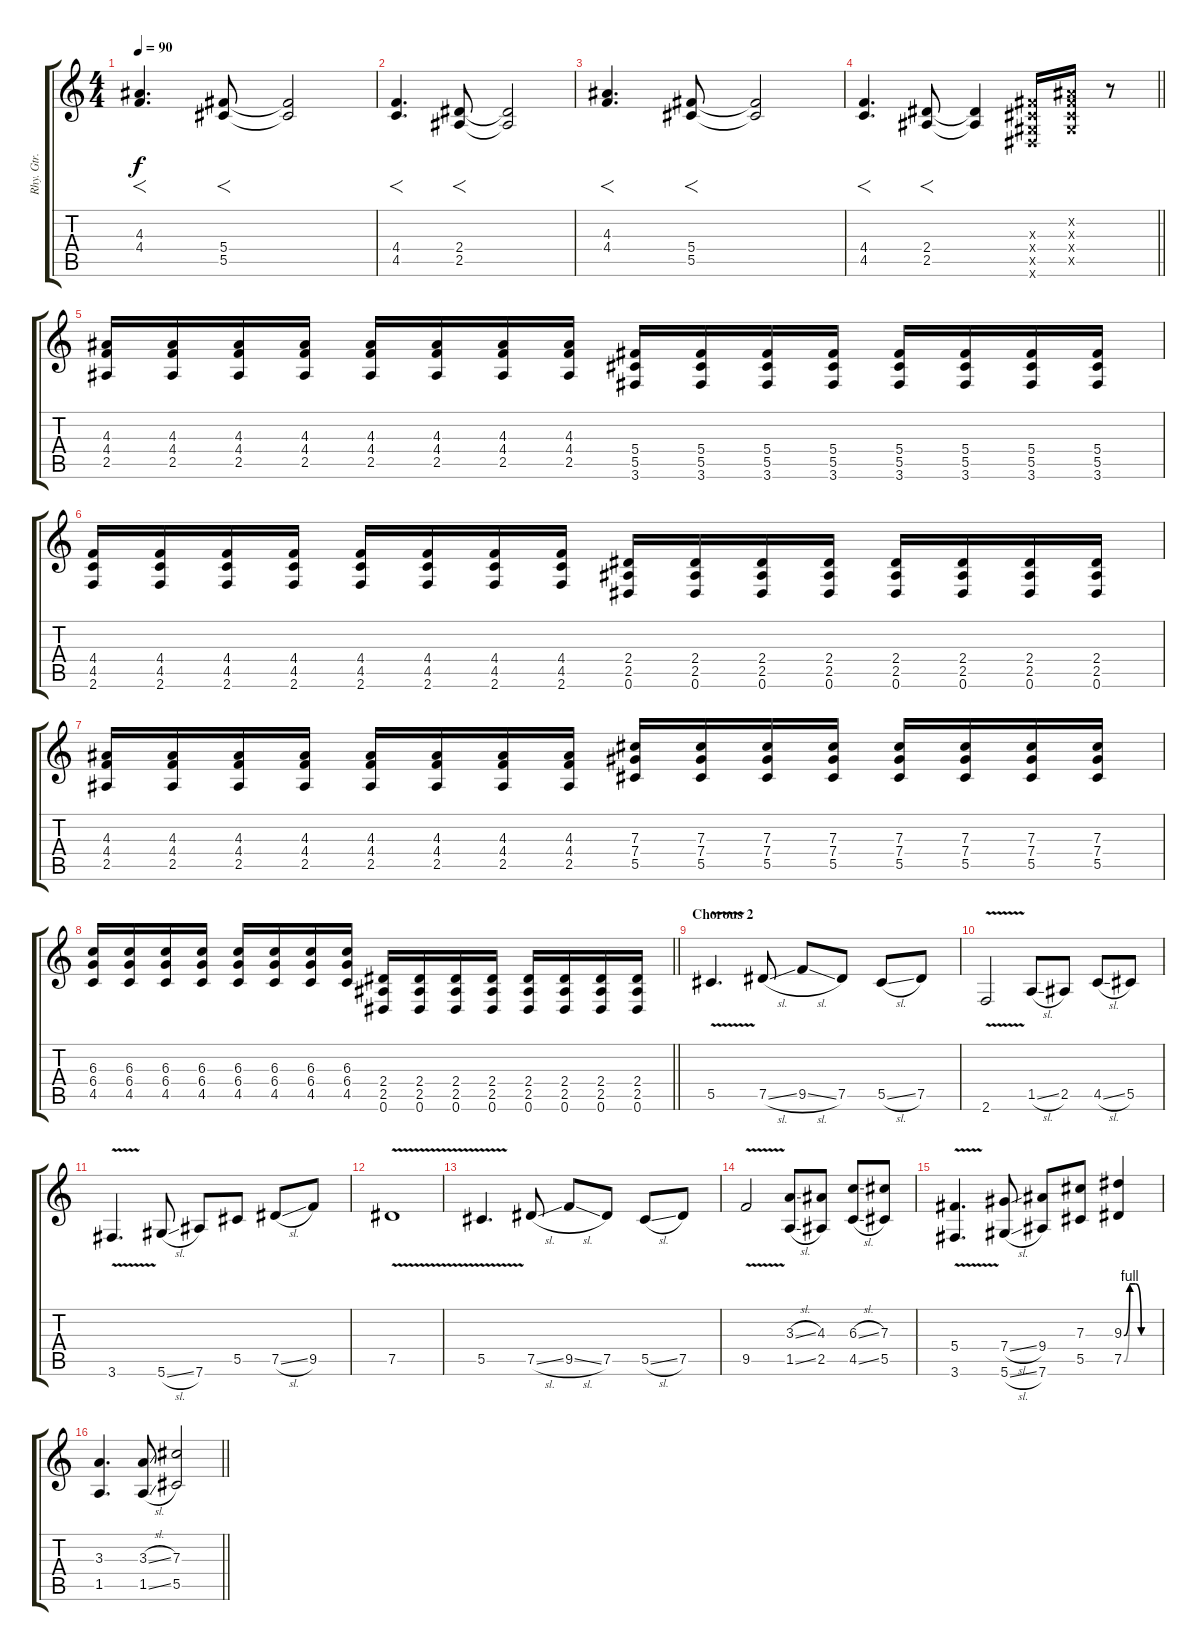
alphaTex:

\track ("Rhy. Gtr. 2" "Rhy. Gtr. ") {instrument distortionguitar}
\staff {score tabs}
\tuning (Eb4 Bb3 Gb3 Db3 Ab2 Eb2) {hide}
\ts (4 4)
\tempo 90
\clef g2
\ks c
(4.3 4.4).4{f d dy f} (5.4 5.5).8{f} (5.4{t} 5.5{t}).2 |
(4.4 4.5).4{f d} (2.4 2.5).8{f} (2.4{t} 2.5{t}).2 |
(4.3 4.4).4{f d} (5.4 5.5).8{f} (5.4{t} 5.5{t}).2 |
\barLineRight lightlight
(4.4 4.5).4{f d} (2.4 2.5).8{f} (2.4{t} 2.5{t}).4 (0.3{x} 0.4{x} 0.5{x} 0.6{x}).16 (0.2{x} 0.3{x} 0.4{x} 0.5{x}).16 r.8 |
\section ("" "")
(4.3 4.4 2.5).16 (4.3 4.4 2.5).16 (4.3 4.4 2.5).16 (4.3 4.4 2.5).16 (4.3 4.4 2.5).16 (4.3 4.4 2.5).16 (4.3 4.4 2.5).16 (4.3 4.4 2.5).16 (5.4 5.5 3.6).16 (5.4 5.5 3.6).16 (5.4 5.5 3.6).16 (5.4 5.5 3.6).16 (5.4 5.5 3.6).16 (5.4 5.5 3.6).16 (5.4 5.5 3.6).16 (5.4 5.5 3.6).16 |
(4.4 4.5 2.6).16 (4.4 4.5 2.6).16 (4.4 4.5 2.6).16 (4.4 4.5 2.6).16 (4.4 4.5 2.6).16 (4.4 4.5 2.6).16 (4.4 4.5 2.6).16 (4.4 4.5 2.6).16 (2.4 2.5 0.6).16 (2.4 2.5 0.6).16 (2.4 2.5 0.6).16 (2.4 2.5 0.6).16 (2.4 2.5 0.6).16 (2.4 2.5 0.6).16 (2.4 2.5 0.6).16 (2.4 2.5 0.6).16 |
(4.3 4.4 2.5).16 (4.3 4.4 2.5).16 (4.3 4.4 2.5).16 (4.3 4.4 2.5).16 (4.3 4.4 2.5).16 (4.3 4.4 2.5).16 (4.3 4.4 2.5).16 (4.3 4.4 2.5).16 (7.3 7.4 5.5).16 (7.3 7.4 5.5).16 (7.3 7.4 5.5).16 (7.3 7.4 5.5).16 (7.3 7.4 5.5).16 (7.3 7.4 5.5).16 (7.3 7.4 5.5).16 (7.3 7.4 5.5).16 |
\barLineRight lightlight
(6.3 6.4 4.5).16 (6.3 6.4 4.5).16 (6.3 6.4 4.5).16 (6.3 6.4 4.5).16 (6.3 6.4 4.5).16 (6.3 6.4 4.5).16 (6.3 6.4 4.5).16 (6.3 6.4 4.5).16 (2.4 2.5 0.6).16 (2.4 2.5 0.6).16 (2.4 2.5 0.6).16 (2.4 2.5 0.6).16 (2.4 2.5 0.6).16 (2.4 2.5 0.6).16 (2.4 2.5 0.6).16 (2.4 2.5 0.6).16 |
\section ("" "Chorous 2")
5.5{v}.4{d} 7.5{sl}.8 9.5{sl}.8 7.5.8 5.5{sl}.8 7.5.8 |
2.6{v}.2 1.5{sl}.8 2.5.8 4.5{sl}.8 5.5.8 |
3.6{v}.4{d} 5.6{sl}.8 7.6.8 5.5.8 7.5{sl}.8 9.5.8 |
7.5{v}.1 |
5.5{v}.4{d} 7.5{sl}.8 9.5{sl}.8 7.5.8 5.5{sl}.8 7.5.8 |
9.5{v}.2 (3.3{sl} 1.5{sl}).8 (4.3 2.5).8 (6.3{sl} 4.5{sl}).8 (7.3 5.5).8 |
(5.4 3.6{v}).4{d} (7.4{sl} 5.6{sl}).8 (9.4 7.6).8 (7.3 5.5).8 (9.3{be (custom 0 0 10 4 20 4 30 0 60 0)} 7.5{be (custom 0 0 10 4 20 4 30 0 60 0)}).4 |
\barLineRight lightlight
(3.3 1.5).4{d} (3.3{sl} 1.5{sl}).8 (7.3 5.5).2
